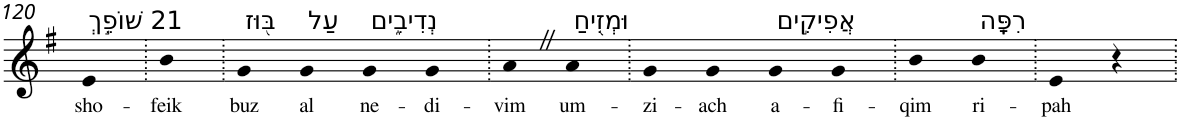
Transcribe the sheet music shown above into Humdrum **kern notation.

**kern	**text
*part1	*part1
*staff1	*staff1
*I"Piano	*
*I'Pno	*
!!LO:PB:g=z
*clefG2	*
*k[f#]	*
*G:	*
=120	=120
!LO:TX:a:t=21 שׁוֹפֵ֣ךְ	!
!	!LO:LY:b
4e	sho-
=121.	=121.
!	!LO:LY:b
4b	-feik
=122.	=122.
!LO:TX:a:t=בּ֭וּז	!
!	!LO:LY:b
4g	buz
!LO:TX:a:t=עַל	!
!	!LO:LY:b
4g	al
!LO:TX:a:t=נְדִיבִ֑ים	!
!	!LO:LY:b
4g	ne-
!	!LO:LY:b
4g	-di-
=123.	=123.
!	!LO:LY:b
4aZ	-vim
!LO:TX:a:t=וּמְזִ֖יחַ	!
!	!LO:LY:b
4a	um-
=124.	=124.
!	!LO:LY:b
4g	-zi-
!	!LO:LY:b
4g	-ach
!LO:TX:a:t=אֲפִיקִ֣ים	!
!	!LO:LY:b
4g	a-
!	!LO:LY:b
4g	-fi-
=125.	=125.
!	!LO:LY:b
4b	-qim
!LO:TX:a:t=רִפָּֽה	!
!	!LO:LY:b
4b	ri-
=126.	=126.
!	!LO:LY:b
4e	-pah
4r	.
=.	=.
*-	*-
